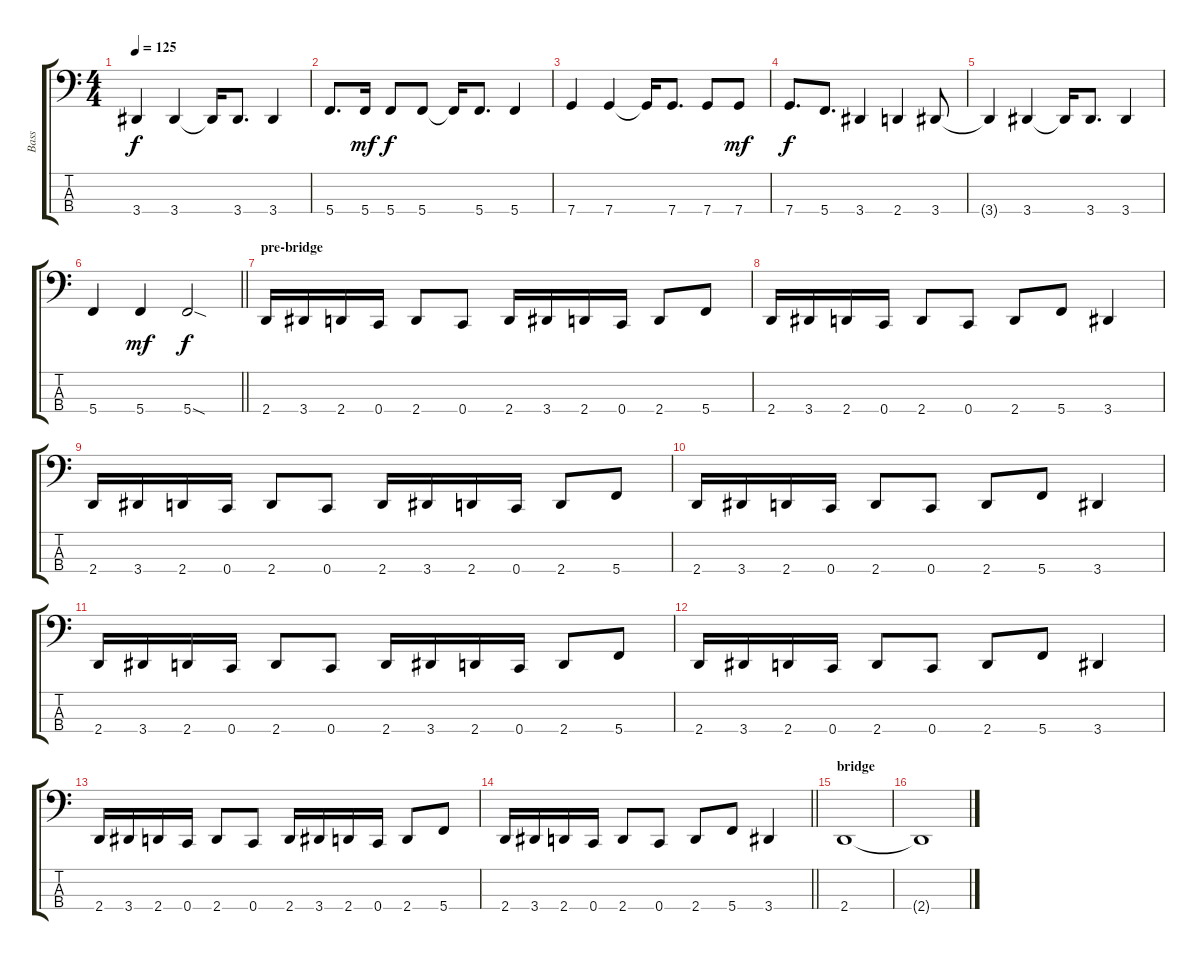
\track ("Bass" "Bass") {instrument electricbassfinger}
\staff {score tabs}
\tuning (F2 C2 G1 C1) {hide}
\ts (4 4)
\tempo 125
\clef f4
\ks c
3.4{t}.4{dy f} 3.4.4 3.4{t}.16 3.4.8{d} 3.4.4 |
5.4.8{d} 5.4.16{dy mf} 5.4.8{dy f} 5.4.8 5.4{t}.16 5.4.8{d} 5.4.4 |
7.4.4 7.4.4 7.4{t}.16 7.4.8{d} 7.4.8 7.4.8{dy mf} |
7.4.8{d dy f} 5.4.8{d} 3.4.4 2.4.4 3.4.8 |
3.4{t}.4 3.4.4 3.4{t}.16 3.4.8{d} 3.4.4 |
\barLineRight lightlight
5.4.4 5.4.4{dy mf} 5.4{sod}.2{dy f} |
\section ("" "pre-bridge")
2.4.16 3.4.16 2.4.16 0.4.16 2.4.8 0.4.8 2.4.16 3.4.16 2.4.16 0.4.16 2.4.8 5.4.8 |
2.4.16 3.4.16 2.4.16 0.4.16 2.4.8 0.4.8 2.4.8 5.4.8 3.4.4 |
2.4.16 3.4.16 2.4.16 0.4.16 2.4.8 0.4.8 2.4.16 3.4.16 2.4.16 0.4.16 2.4.8 5.4.8 |
2.4.16 3.4.16 2.4.16 0.4.16 2.4.8 0.4.8 2.4.8 5.4.8 3.4.4 |
2.4.16 3.4.16 2.4.16 0.4.16 2.4.8 0.4.8 2.4.16 3.4.16 2.4.16 0.4.16 2.4.8 5.4.8 |
2.4.16 3.4.16 2.4.16 0.4.16 2.4.8 0.4.8 2.4.8 5.4.8 3.4.4 |
2.4.16 3.4.16 2.4.16 0.4.16 2.4.8 0.4.8 2.4.16 3.4.16 2.4.16 0.4.16 2.4.8 5.4.8 |
\barLineRight lightlight
2.4.16 3.4.16 2.4.16 0.4.16 2.4.8 0.4.8 2.4.8 5.4.8 3.4.4 |
\section ("" "bridge")
2.4.1 |
2.4{t}.1
